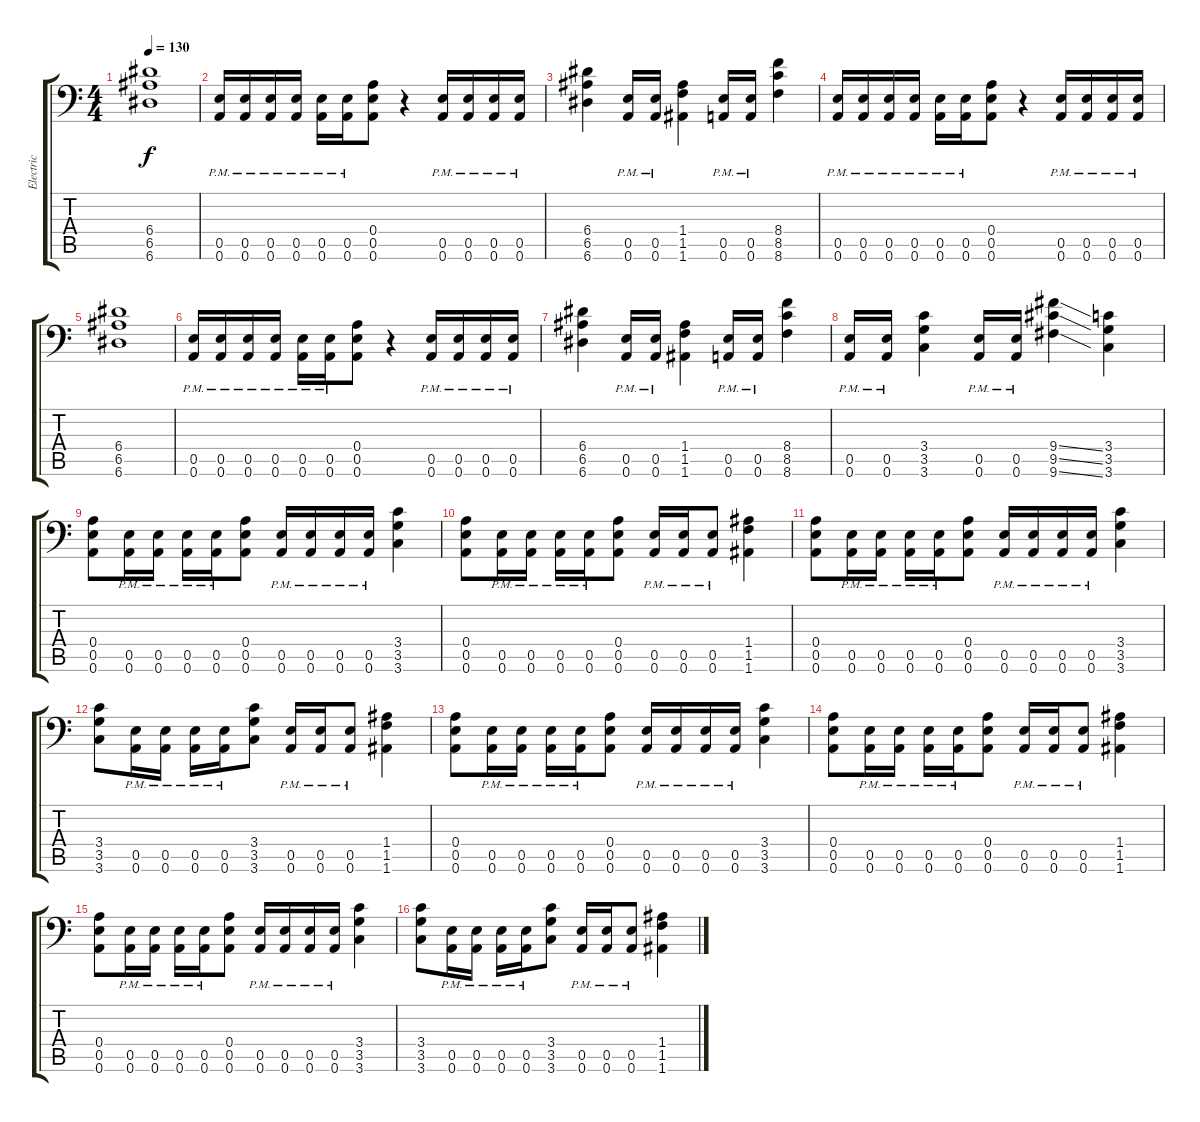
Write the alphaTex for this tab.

\track ("Electric" "Electric") {instrument distortionguitar}
\staff {score tabs}
\tuning (B3 Gb3 D3 A2 E2 A1) {hide}
\ts (4 4)
\tempo 130
\clef f4
\ks c
(6.4 6.5 6.6).1{dy f} |
(0.5{pm} 0.6{pm}).16 (0.5{pm} 0.6{pm}).16 (0.5{pm} 0.6{pm}).16 (0.5{pm} 0.6{pm}).16 (0.5{pm} 0.6{pm}).16 (0.5{pm} 0.6{pm}).16 (0.4 0.5 0.6).8 r.4 (0.5{pm} 0.6{pm}).16 (0.5{pm} 0.6{pm}).16 (0.5{pm} 0.6{pm}).16 (0.5{pm} 0.6{pm}).16 |
(6.4 6.5 6.6).4 (0.5{pm} 0.6{pm}).16 (0.5{pm} 0.6{pm}).16 (1.4 1.5 1.6).4 (0.5{pm} 0.6{pm}).16 (0.5{pm} 0.6{pm}).16 (8.4 8.5 8.6).4 |
(0.5{pm} 0.6{pm}).16 (0.5{pm} 0.6{pm}).16 (0.5{pm} 0.6{pm}).16 (0.5{pm} 0.6{pm}).16 (0.5{pm} 0.6{pm}).16 (0.5{pm} 0.6{pm}).16 (0.4 0.5 0.6).8 r.4 (0.5{pm} 0.6{pm}).16 (0.5{pm} 0.6{pm}).16 (0.5{pm} 0.6{pm}).16 (0.5{pm} 0.6{pm}).16 |
(6.4 6.5 6.6).1 |
(0.5{pm} 0.6{pm}).16 (0.5{pm} 0.6{pm}).16 (0.5{pm} 0.6{pm}).16 (0.5{pm} 0.6{pm}).16 (0.5{pm} 0.6{pm}).16 (0.5{pm} 0.6{pm}).16 (0.4 0.5 0.6).8 r.4 (0.5{pm} 0.6{pm}).16 (0.5{pm} 0.6{pm}).16 (0.5{pm} 0.6{pm}).16 (0.5{pm} 0.6{pm}).16 |
(6.4 6.5 6.6).4 (0.5{pm} 0.6{pm}).16 (0.5{pm} 0.6{pm}).16 (1.4 1.5 1.6).4 (0.5{pm} 0.6{pm}).16 (0.5{pm} 0.6{pm}).16 (8.4 8.5 8.6).4 |
(0.5{pm} 0.6{pm}).16 (0.5{pm} 0.6{pm}).16 (3.4 3.5 3.6).4 (0.5{pm} 0.6{pm}).16 (0.5{pm} 0.6{pm}).16 (9.4{ss} 9.5{ss} 9.6{ss}).4 (3.4 3.5 3.6).4 |
(0.4 0.5 0.6).8 (0.5{pm} 0.6{pm}).16 (0.5{pm} 0.6{pm}).16 (0.5{pm} 0.6{pm}).16 (0.5{pm} 0.6{pm}).16 (0.4 0.5 0.6).8 (0.5{pm} 0.6{pm}).16 (0.5{pm} 0.6{pm}).16 (0.5{pm} 0.6{pm}).16 (0.5{pm} 0.6{pm}).16 (3.4 3.5 3.6).4 |
(0.4 0.5 0.6).8 (0.5{pm} 0.6{pm}).16 (0.5{pm} 0.6{pm}).16 (0.5{pm} 0.6{pm}).16 (0.5{pm} 0.6{pm}).16 (0.4 0.5 0.6).8 (0.5{pm} 0.6{pm}).16 (0.5{pm} 0.6{pm}).16 (0.5{pm} 0.6{pm}).8 (1.4 1.5 1.6).4 |
(0.4 0.5 0.6).8 (0.5{pm} 0.6{pm}).16 (0.5{pm} 0.6{pm}).16 (0.5{pm} 0.6{pm}).16 (0.5{pm} 0.6{pm}).16 (0.4 0.5 0.6).8 (0.5{pm} 0.6{pm}).16 (0.5{pm} 0.6{pm}).16 (0.5{pm} 0.6{pm}).16 (0.5{pm} 0.6{pm}).16 (3.4 3.5 3.6).4 |
(3.4 3.5 3.6).8 (0.5{pm} 0.6{pm}).16 (0.5{pm} 0.6{pm}).16 (0.5{pm} 0.6{pm}).16 (0.5{pm} 0.6{pm}).16 (3.4 3.5 3.6).8 (0.5{pm} 0.6{pm}).16 (0.5{pm} 0.6{pm}).16 (0.5{pm} 0.6{pm}).8 (1.4 1.5 1.6).4 |
(0.4 0.5 0.6).8 (0.5{pm} 0.6{pm}).16 (0.5{pm} 0.6{pm}).16 (0.5{pm} 0.6{pm}).16 (0.5{pm} 0.6{pm}).16 (0.4 0.5 0.6).8 (0.5{pm} 0.6{pm}).16 (0.5{pm} 0.6{pm}).16 (0.5{pm} 0.6{pm}).16 (0.5{pm} 0.6{pm}).16 (3.4 3.5 3.6).4 |
(0.4 0.5 0.6).8 (0.5{pm} 0.6{pm}).16 (0.5{pm} 0.6{pm}).16 (0.5{pm} 0.6{pm}).16 (0.5{pm} 0.6{pm}).16 (0.4 0.5 0.6).8 (0.5{pm} 0.6{pm}).16 (0.5{pm} 0.6{pm}).16 (0.5{pm} 0.6{pm}).8 (1.4 1.5 1.6).4 |
(0.4 0.5 0.6).8 (0.5{pm} 0.6{pm}).16 (0.5{pm} 0.6{pm}).16 (0.5{pm} 0.6{pm}).16 (0.5{pm} 0.6{pm}).16 (0.4 0.5 0.6).8 (0.5{pm} 0.6{pm}).16 (0.5{pm} 0.6{pm}).16 (0.5{pm} 0.6{pm}).16 (0.5{pm} 0.6{pm}).16 (3.4 3.5 3.6).4 |
(3.4 3.5 3.6).8 (0.5{pm} 0.6{pm}).16 (0.5{pm} 0.6{pm}).16 (0.5{pm} 0.6{pm}).16 (0.5{pm} 0.6{pm}).16 (3.4 3.5 3.6).8 (0.5{pm} 0.6{pm}).16 (0.5{pm} 0.6{pm}).16 (0.5{pm} 0.6{pm}).8 (1.4 1.5 1.6).4
